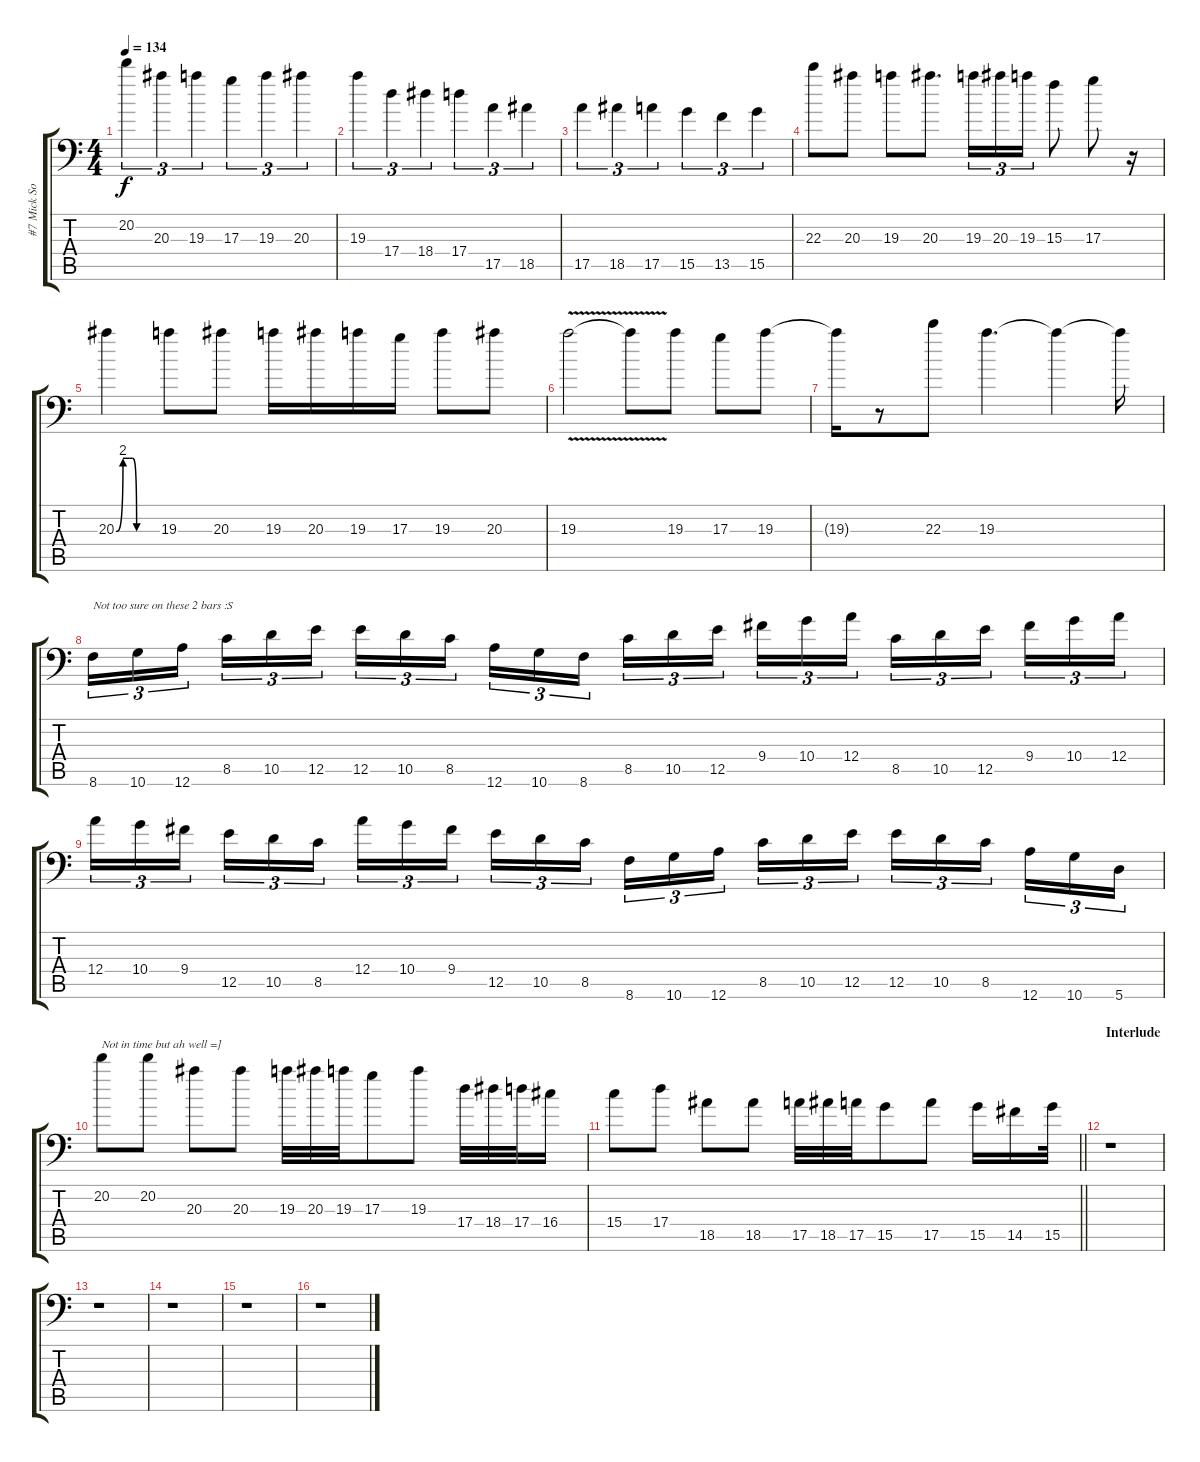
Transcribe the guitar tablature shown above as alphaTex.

\track ("#7 Mick Solo" "#7 Mick So") {instrument overdrivenguitar}
\staff {score tabs}
\tuning (B3 Gb3 D3 A2 E2 A1) {hide}
\ts (4 4)
\tempo 134
\clef f4
\ks c
20.2.4{tu (3 2) dy f} 20.3.4{tu (3 2)} 19.3.4{tu (3 2)} 17.3.4{tu (3 2)} 19.3.4{tu (3 2)} 20.3.4{tu (3 2)} |
19.3.4{tu (3 2)} 17.4.4{tu (3 2)} 18.4.4{tu (3 2)} 17.4.4{tu (3 2)} 17.5.4{tu (3 2)} 18.5.4{tu (3 2)} |
17.5.4{tu (3 2)} 18.5.4{tu (3 2)} 17.5.4{tu (3 2)} 15.5.4{tu (3 2)} 13.5.4{tu (3 2)} 15.5.4{tu (3 2)} |
22.3.8 20.3.8 19.3.8 20.3.8{d} 19.3.16{tu (3 2)} 20.3.16{tu (3 2)} 19.3.16{tu (3 2)} 15.3.8 17.3.8 r.16 |
20.3{be (custom 0 0 10 8 20 8 24 8 30 0 60 0)}.4 19.3.8 20.3.8 19.3.16 20.3.16 19.3.16 17.3.16 19.3.8 20.3.8 |
19.3{v}.2 19.3{t}.8 19.3.8 17.3.8 19.3.8 |
19.3{t}.16 r.8 22.3.8 19.3.4{d} 19.3{t}.4 19.3{t}.16 |
8.6.16{tu (3 2) txt "Not too sure on these 2 bars :S"} 10.6.16{tu (3 2)} 12.6.16{tu (3 2) beam splitsecondary} 8.5.16{tu (3 2)} 10.5.16{tu (3 2)} 12.5.16{tu (3 2)} 12.5.16{tu (3 2)} 10.5.16{tu (3 2)} 8.5.16{tu (3 2) beam splitsecondary} 12.6.16{tu (3 2)} 10.6.16{tu (3 2)} 8.6.16{tu (3 2)} 8.5.16{tu (3 2)} 10.5.16{tu (3 2)} 12.5.16{tu (3 2) beam splitsecondary} 9.4.16{tu (3 2)} 10.4.16{tu (3 2)} 12.4.16{tu (3 2)} 8.5.16{tu (3 2)} 10.5.16{tu (3 2)} 12.5.16{tu (3 2) beam splitsecondary} 9.4.16{tu (3 2)} 10.4.16{tu (3 2)} 12.4.16{tu (3 2)} |
12.4.16{tu (3 2)} 10.4.16{tu (3 2)} 9.4.16{tu (3 2) beam splitsecondary} 12.5.16{tu (3 2)} 10.5.16{tu (3 2)} 8.5.16{tu (3 2)} 12.4.16{tu (3 2)} 10.4.16{tu (3 2)} 9.4.16{tu (3 2) beam splitsecondary} 12.5.16{tu (3 2)} 10.5.16{tu (3 2)} 8.5.16{tu (3 2)} 8.6.16{tu (3 2)} 10.6.16{tu (3 2)} 12.6.16{tu (3 2) beam splitsecondary} 8.5.16{tu (3 2)} 10.5.16{tu (3 2)} 12.5.16{tu (3 2)} 12.5.16{tu (3 2)} 10.5.16{tu (3 2)} 8.5.16{tu (3 2) beam splitsecondary} 12.6.16{tu (3 2)} 10.6.16{tu (3 2)} 5.6.16{tu (3 2)} |
20.2.8{txt "Not in time but ah well =]"} 20.2.8 20.3.8 20.3.8 19.3.32 20.3.32 19.3.32 17.3.8 19.3.8 17.4.32 18.4.32 17.4.32 16.4.16 |
\barLineRight lightlight
15.4.8 17.4.8 18.5.8 18.5.8 17.5.32 18.5.32 17.5.32 15.5.8 17.5.8 15.5.16 14.5.16 15.5.32 |
\section ("" "Interlude")
r.1 |
r.1 |
r.1 |
r.1 |
r.1
